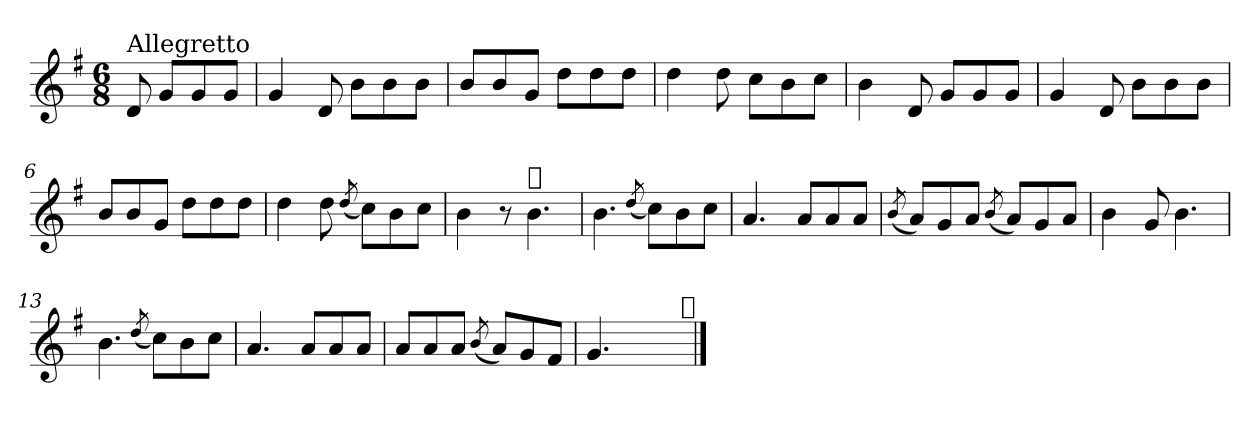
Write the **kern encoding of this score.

**kern
*part1
*staff1
*clefG2
*k[f#]
*G:
*M6/8
=
!LO:TX:a:t=Allegretto
8d/
8g/L
8g/
8g/J
=1
4g/
8d/
8b\L
8b\
8b\J
=2
8b/L
8b/
8g/J
8dd\L
8dd\
8dd\J
=3
4dd\
8dd\
8cc\L
8b\
8cc\J
=4
4b\
8d/
8g/L
8g/
8g/J
=5
4g/
8d/
8b\L
8b\
8b\J
!!LO:LB:g=z
=6
8b/L
8b/
8g/J
8dd\L
8dd\
8dd\J
=7
4dd\
8dd\
(<8qdd/
8cc\L)
8b\
8cc\J
=8
4b\
8r
!LO:TX:a:t=𝄋
4.b\
=9
4.b\
(<8qdd/
8cc\L)
8b\
8cc\J
=10
4.a/
8a/L
8a/
8a/J
=11
(<8qb/
8a/L)
8g/
8a/J
(<8qb/
8a/L)
8g/
8a/J
!!LO:LB:g=z
=12
4b\
8g/
4.b\
=13
4.b\
(<8qdd/
8cc\L)
8b\
8cc\J
=14
4.a/
8a/L
8a/
8a/J
=15
8a/L
8a/
8a/J
(<8qb/
8a/L)
8g/
8f#/J
=16
4.g/
4.ryy
!LO:TX:a:t=𝄋
==
*-
